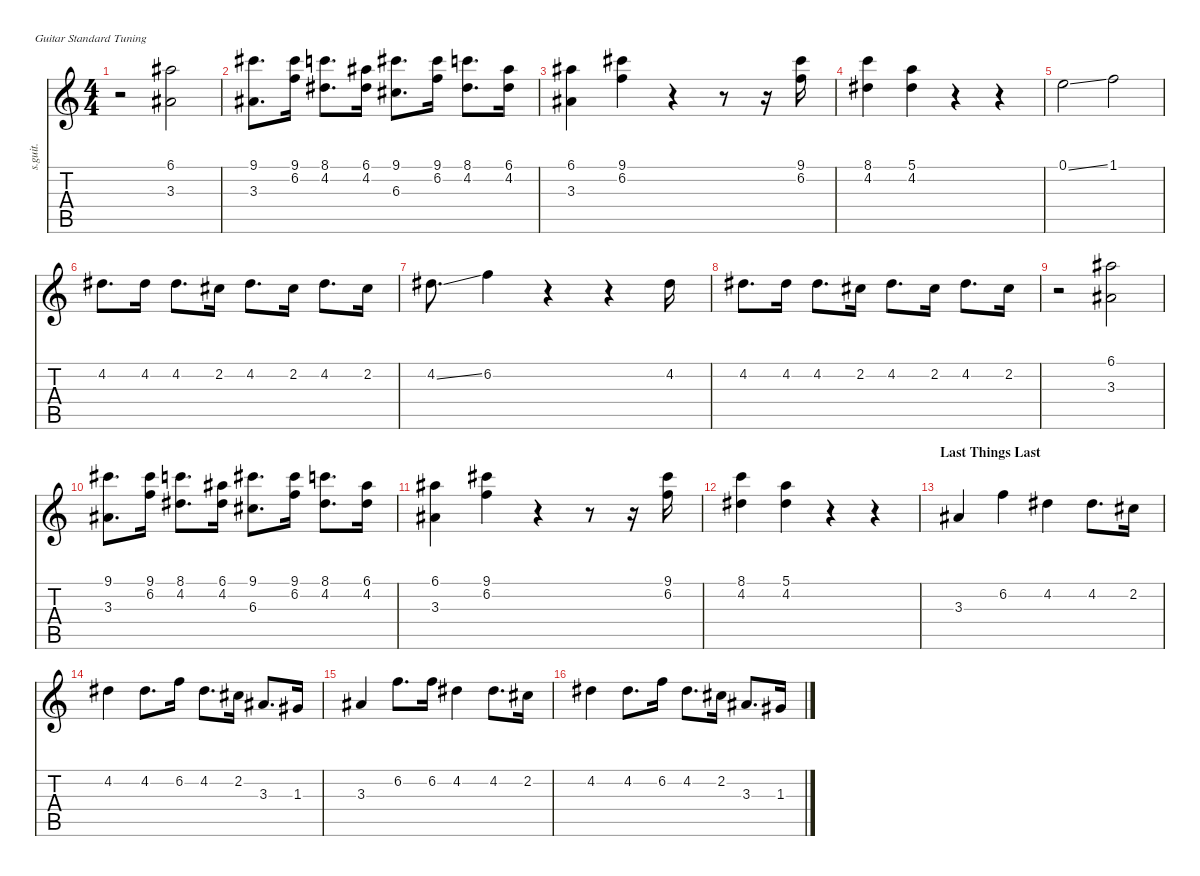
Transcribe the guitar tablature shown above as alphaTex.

\defaultSystemsLayout 4
\hideDynamics
\bracketExtendMode nobrackets
\track ("Dan Reynolds - Vocals" "s.guit.") {instrument lead6voice}
\staff {score tabs}
\tuning (E4 B3 G3 D3 A2 E2)
\displaytranspose 12
\ts (4 4)
\tempo (125 hide)
\clef g2
\ks c
r.2{dy f} (6.1{acc #} 3.3{acc #}).2{lyrics (0 "") lyrics (1 "") lyrics (2 "") lyrics (3 "") lyrics (4 "")} |
(9.1{acc #} 3.3{acc #}).8{d lyrics (0 "") lyrics (1 "") lyrics (2 "") lyrics (3 "") lyrics (4 "")} (9.1{acc #} 6.2).16{lyrics (0 "") lyrics (1 "") lyrics (2 "") lyrics (3 "") lyrics (4 "")} (8.1 4.2{acc #}).8{d lyrics (0 "") lyrics (1 "") lyrics (2 "") lyrics (3 "") lyrics (4 "")} (6.1{acc #} 4.2{acc #}).16{lyrics (0 "") lyrics (1 "") lyrics (2 "") lyrics (3 "") lyrics (4 "")} (9.1{acc #} 6.3{acc #}).8{d lyrics (0 "") lyrics (1 "") lyrics (2 "") lyrics (3 "") lyrics (4 "")} (9.1{acc #} 6.2).16{lyrics (0 "") lyrics (1 "") lyrics (2 "") lyrics (3 "") lyrics (4 "")} (8.1 4.2{acc #}).8{d lyrics (0 "") lyrics (1 "") lyrics (2 "") lyrics (3 "") lyrics (4 "")} (6.1{acc #} 4.2{acc #}).16{lyrics (0 "") lyrics (1 "") lyrics (2 "") lyrics (3 "") lyrics (4 "")} |
(6.1{acc #} 3.3{acc #}).4{lyrics (0 "") lyrics (1 "") lyrics (2 "") lyrics (3 "") lyrics (4 "")} (9.1{acc #} 6.2).4{lyrics (0 "") lyrics (1 "") lyrics (2 "") lyrics (3 "") lyrics (4 "")} r.4 r.8 r.16 (9.1{acc #} 6.2).16{lyrics (0 "") lyrics (1 "") lyrics (2 "") lyrics (3 "") lyrics (4 "")} |
(8.1 4.2{acc #}).4{lyrics (0 "") lyrics (1 "") lyrics (2 "") lyrics (3 "") lyrics (4 "")} (5.1 4.2{acc #}).4{lyrics (0 "") lyrics (1 "") lyrics (2 "") lyrics (3 "") lyrics (4 "")} r.4 r.4 |
0.1{ss}.2{lyrics (0 "") lyrics (1 "") lyrics (2 "") lyrics (3 "") lyrics (4 "")} 1.1.2{lyrics (0 "") lyrics (1 "") lyrics (2 "") lyrics (3 "") lyrics (4 "")} |
4.2{acc #}.8{d lyrics (0 "") lyrics (1 "") lyrics (2 "") lyrics (3 "") lyrics (4 "")} 4.2{acc #}.16{lyrics (0 "") lyrics (1 "") lyrics (2 "") lyrics (3 "") lyrics (4 "")} 4.2{acc #}.8{d lyrics (0 "") lyrics (1 "") lyrics (2 "") lyrics (3 "") lyrics (4 "")} 2.2{acc #}.16{lyrics (0 "") lyrics (1 "") lyrics (2 "") lyrics (3 "") lyrics (4 "")} 4.2{acc #}.8{d lyrics (0 "") lyrics (1 "") lyrics (2 "") lyrics (3 "") lyrics (4 "")} 2.2{acc #}.16{lyrics (0 "") lyrics (1 "") lyrics (2 "") lyrics (3 "") lyrics (4 "")} 4.2{acc #}.8{d lyrics (0 "") lyrics (1 "") lyrics (2 "") lyrics (3 "") lyrics (4 "")} 2.2{acc #}.16{lyrics (0 "") lyrics (1 "") lyrics (2 "") lyrics (3 "") lyrics (4 "")} |
4.2{ss acc #}.8{d lyrics (0 "") lyrics (1 "") lyrics (2 "") lyrics (3 "") lyrics (4 "")} 6.2.4{lyrics (0 "") lyrics (1 "") lyrics (2 "") lyrics (3 "") lyrics (4 "")} r.4 r.4 4.2{acc #}.16{lyrics (0 "") lyrics (1 "") lyrics (2 "") lyrics (3 "") lyrics (4 "")} |
4.2{acc #}.8{d lyrics (0 "") lyrics (1 "") lyrics (2 "") lyrics (3 "") lyrics (4 "")} 4.2{acc #}.16{lyrics (0 "") lyrics (1 "") lyrics (2 "") lyrics (3 "") lyrics (4 "")} 4.2{acc #}.8{d lyrics (0 "") lyrics (1 "") lyrics (2 "") lyrics (3 "") lyrics (4 "")} 2.2{acc #}.16{lyrics (0 "") lyrics (1 "") lyrics (2 "") lyrics (3 "") lyrics (4 "")} 4.2{acc #}.8{d lyrics (0 "") lyrics (1 "") lyrics (2 "") lyrics (3 "") lyrics (4 "")} 2.2{acc #}.16{lyrics (0 "") lyrics (1 "") lyrics (2 "") lyrics (3 "") lyrics (4 "")} 4.2{acc #}.8{d lyrics (0 "") lyrics (1 "") lyrics (2 "") lyrics (3 "") lyrics (4 "")} 2.2{acc #}.16{lyrics (0 "") lyrics (1 "") lyrics (2 "") lyrics (3 "") lyrics (4 "")} |
r.2 (6.1{acc #} 3.3{acc #}).2{lyrics (0 "") lyrics (1 "") lyrics (2 "") lyrics (3 "") lyrics (4 "")} |
(9.1{acc #} 3.3{acc #}).8{d lyrics (0 "") lyrics (1 "") lyrics (2 "") lyrics (3 "") lyrics (4 "")} (9.1{acc #} 6.2).16{lyrics (0 "") lyrics (1 "") lyrics (2 "") lyrics (3 "") lyrics (4 "")} (8.1 4.2{acc #}).8{d lyrics (0 "") lyrics (1 "") lyrics (2 "") lyrics (3 "") lyrics (4 "")} (6.1{acc #} 4.2{acc #}).16{lyrics (0 "") lyrics (1 "") lyrics (2 "") lyrics (3 "") lyrics (4 "")} (9.1{acc #} 6.3{acc #}).8{d lyrics (0 "") lyrics (1 "") lyrics (2 "") lyrics (3 "") lyrics (4 "")} (9.1{acc #} 6.2).16{lyrics (0 "") lyrics (1 "") lyrics (2 "") lyrics (3 "") lyrics (4 "")} (8.1 4.2{acc #}).8{d lyrics (0 "") lyrics (1 "") lyrics (2 "") lyrics (3 "") lyrics (4 "")} (6.1{acc #} 4.2{acc #}).16{lyrics (0 "") lyrics (1 "") lyrics (2 "") lyrics (3 "") lyrics (4 "")} |
(6.1{acc #} 3.3{acc #}).4{lyrics (0 "") lyrics (1 "") lyrics (2 "") lyrics (3 "") lyrics (4 "")} (9.1{acc #} 6.2).4{lyrics (0 "") lyrics (1 "") lyrics (2 "") lyrics (3 "") lyrics (4 "")} r.4 r.8 r.16 (9.1{acc #} 6.2).16{lyrics (0 "") lyrics (1 "") lyrics (2 "") lyrics (3 "") lyrics (4 "")} |
(8.1 4.2{acc #}).4{lyrics (0 "") lyrics (1 "") lyrics (2 "") lyrics (3 "") lyrics (4 "")} (5.1 4.2{acc #}).4{lyrics (0 "") lyrics (1 "") lyrics (2 "") lyrics (3 "") lyrics (4 "")} r.4 r.4 |
\section ("" "Last Things Last")
3.3{acc #}.4{lyrics (0 "") lyrics (1 "") lyrics (2 "") lyrics (3 "") lyrics (4 "")} 6.2.4{lyrics (0 "") lyrics (1 "") lyrics (2 "") lyrics (3 "") lyrics (4 "")} 4.2{acc #}.4{lyrics (0 "") lyrics (1 "") lyrics (2 "") lyrics (3 "") lyrics (4 "")} 4.2{acc #}.8{d lyrics (0 "") lyrics (1 "") lyrics (2 "") lyrics (3 "") lyrics (4 "")} 2.2{acc #}.16{lyrics (0 "") lyrics (1 "") lyrics (2 "") lyrics (3 "") lyrics (4 "")} |
4.2{acc #}.4{lyrics (0 "") lyrics (1 "") lyrics (2 "") lyrics (3 "") lyrics (4 "")} 4.2{acc #}.8{d lyrics (0 "") lyrics (1 "") lyrics (2 "") lyrics (3 "") lyrics (4 "")} 6.2.16{lyrics (0 "") lyrics (1 "") lyrics (2 "") lyrics (3 "") lyrics (4 "")} 4.2{acc #}.8{d lyrics (0 "") lyrics (1 "") lyrics (2 "") lyrics (3 "") lyrics (4 "")} 2.2{acc #}.16{lyrics (0 "") lyrics (1 "") lyrics (2 "") lyrics (3 "") lyrics (4 "")} 3.3{acc #}.8{d lyrics (0 "") lyrics (1 "") lyrics (2 "") lyrics (3 "") lyrics (4 "")} 1.3{acc #}.16{lyrics (0 "") lyrics (1 "") lyrics (2 "") lyrics (3 "") lyrics (4 "")} |
3.3{acc #}.4{lyrics (0 "") lyrics (1 "") lyrics (2 "") lyrics (3 "") lyrics (4 "")} 6.2.8{d lyrics (0 "") lyrics (1 "") lyrics (2 "") lyrics (3 "") lyrics (4 "")} 6.2.16{lyrics (0 "") lyrics (1 "") lyrics (2 "") lyrics (3 "") lyrics (4 "")} 4.2{acc #}.4{lyrics (0 "") lyrics (1 "") lyrics (2 "") lyrics (3 "") lyrics (4 "")} 4.2{acc #}.8{d lyrics (0 "") lyrics (1 "") lyrics (2 "") lyrics (3 "") lyrics (4 "")} 2.2{acc #}.16{lyrics (0 "") lyrics (1 "") lyrics (2 "") lyrics (3 "") lyrics (4 "")} |
4.2{acc #}.4{lyrics (0 "") lyrics (1 "") lyrics (2 "") lyrics (3 "") lyrics (4 "")} 4.2{acc #}.8{d lyrics (0 "") lyrics (1 "") lyrics (2 "") lyrics (3 "") lyrics (4 "")} 6.2.16{lyrics (0 "") lyrics (1 "") lyrics (2 "") lyrics (3 "") lyrics (4 "")} 4.2{acc #}.8{d lyrics (0 "") lyrics (1 "") lyrics (2 "") lyrics (3 "") lyrics (4 "")} 2.2{acc #}.16{lyrics (0 "") lyrics (1 "") lyrics (2 "") lyrics (3 "") lyrics (4 "")} 3.3{acc #}.8{d lyrics (0 "") lyrics (1 "") lyrics (2 "") lyrics (3 "") lyrics (4 "")} 1.3{acc #}.16{lyrics (0 "") lyrics (1 "") lyrics (2 "") lyrics (3 "") lyrics (4 "")}
